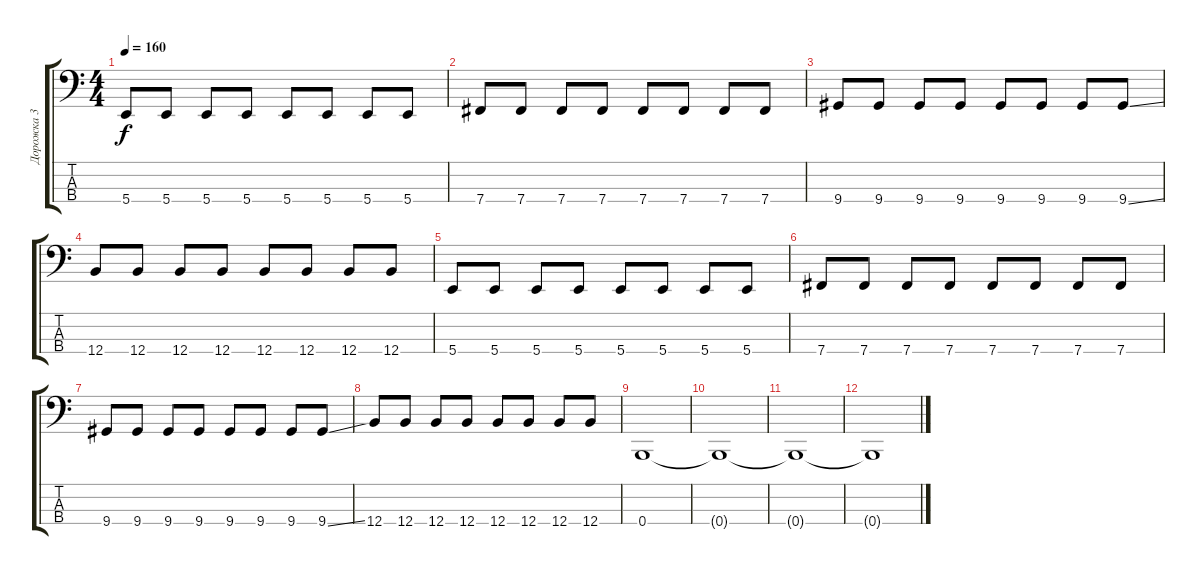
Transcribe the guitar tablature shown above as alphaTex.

\track ("Дорожка 3" "Дорожка 3") {instrument electricbassfinger}
\staff {score tabs}
\tuning (G2 D2 A1 B0) {hide}
\ts (4 4)
\tempo 160
\clef f4
\ks c
5.4.8{dy f} 5.4.8 5.4.8 5.4.8 5.4.8 5.4.8 5.4.8 5.4.8 |
7.4.8 7.4.8 7.4.8 7.4.8 7.4.8 7.4.8 7.4.8 7.4.8 |
9.4.8 9.4.8 9.4.8 9.4.8 9.4.8 9.4.8 9.4.8 9.4{ss}.8 |
12.4.8 12.4.8 12.4.8 12.4.8 12.4.8 12.4.8 12.4.8 12.4.8 |
5.4.8 5.4.8 5.4.8 5.4.8 5.4.8 5.4.8 5.4.8 5.4.8 |
7.4.8 7.4.8 7.4.8 7.4.8 7.4.8 7.4.8 7.4.8 7.4.8 |
9.4.8 9.4.8 9.4.8 9.4.8 9.4.8 9.4.8 9.4.8 9.4{ss}.8 |
12.4.8 12.4.8 12.4.8 12.4.8 12.4.8 12.4.8 12.4.8 12.4.8 |
0.4.1 |
0.4{t}.1 |
0.4{t}.1 |
0.4{t}.1
